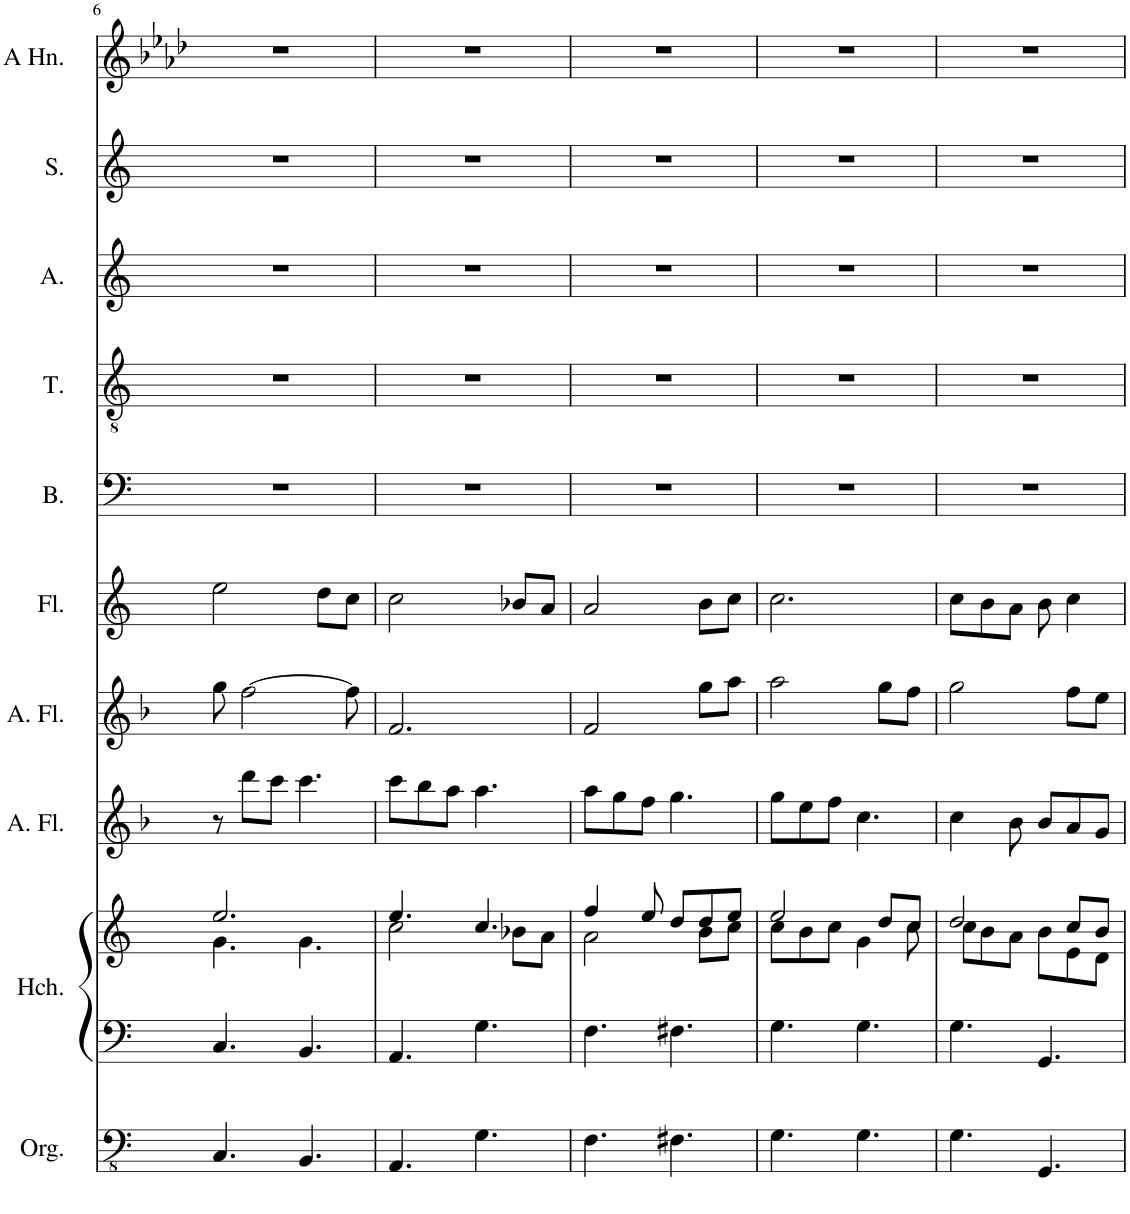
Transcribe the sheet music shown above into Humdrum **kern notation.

**kern	**kern	**kern	**kern	**kern	**kern	**kern	**kern	**kern	**kern	**kern
*part10	*part9	*part9	*part8	*part7	*part6	*part5	*part4	*part3	*part2	*part1
*staff11	*staff10	*staff9	*staff8	*staff7	*staff6	*staff5	*staff4	*staff3	*staff2	*staff1
*I"Organ	*I"Harpsichord	*	*I"Alto Flute	*I"Alto Flute	*I"Flute	*I"Bass	*I"Tenor	*I"Alto	*I"Soprano	*I"A Horn
*I'Org.	*I'Hch.	*	*I'A. Fl.	*I'A. Fl.	*I'Fl.	*I'B.	*I'T.	*I'A.	*I'S.	*I'A Hn.
!!LO:PB:g=z
*clefFv4	*clefF4	*clefG2	*clefG2	*clefG2	*clefG2	*clefF4	*clefGv2	*clefG2	*clefG2	*clefG2
*Trd-7c-12	*	*	*Trd3c5	*Trd3c5	*	*	*	*	*	*Trd2c3
*k[]	*k[]	*k[]	*k[b-]	*k[b-]	*k[]	*k[]	*k[]	*k[]	*k[]	*k[b-e-a-d-]
*M6/8	*M6/8	*M6/8	*M6/8	*M6/8	*M6/8	*M6/8	*M6/8	*M6/8	*M6/8	*M6/8
=6	=6	=6	=6	=6	=6	=6	=6	=6	=6	=6
*	*	*^	*	*	*	*	*	*	*	*
4.CC/	4.C/	2.ee/	4.g\	8r	8gg\	2ee\	2.r	2.r	2.r	2.r	2.r
.	.	.	.	8ddd\L	[2ff\	.	.	.	.	.	.
.	.	.	.	8ccc\J	.	.	.	.	.	.	.
4.BBB/	4.BB/	.	4.g\	4.ccc\	.	.	.	.	.	.	.
.	.	.	.	.	.	8dd\L	.	.	.	.	.
.	.	.	.	.	8ff\]	8cc\J	.	.	.	.	.
=7	=7	=7	=7	=7	=7	=7	=7	=7	=7	=7	=7
4.AAA/	4.AA/	4.ee/	2cc\	8ccc\L	2.f/	2cc\	2.r	2.r	2.r	2.r	2.r
.	.	.	.	8bb-\	.	.	.	.	.	.	.
.	.	.	.	8aa\J	.	.	.	.	.	.	.
4.GG\	4.G\	4.cc/	.	4.aa\	.	.	.	.	.	.	.
.	.	.	8b-X\L	.	.	8b-X/L	.	.	.	.	.
.	.	.	8a\J	.	.	8a/J	.	.	.	.	.
=8	=8	=8	=8	=8	=8	=8	=8	=8	=8	=8	=8
4.FF\	4.F\	4ff/	2a\	8aa\L	2f/	2a/	2.r	2.r	2.r	2.r	2.r
.	.	.	.	8gg\	.	.	.	.	.	.	.
.	.	8ee/	.	8ff\J	.	.	.	.	.	.	.
4.FF#X\	4.F#X\	8dd/L	.	4.gg\	.	.	.	.	.	.	.
.	.	8dd/	8b\L	.	8gg\L	8b\L	.	.	.	.	.
.	.	8ee/J	8cc\J	.	8aa\J	8cc\J	.	.	.	.	.
=9	=9	=9	=9	=9	=9	=9	=9	=9	=9	=9	=9
4.GG\	4.G\	2ee/	8cc\L	8gg\L	2aa\	2.cc\	2.r	2.r	2.r	2.r	2.r
.	.	.	8b\	8ee\	.	.	.	.	.	.	.
.	.	.	8cc\J	8ff\J	.	.	.	.	.	.	.
4.GG\	4.G\	.	4g\	4.cc\	.	.	.	.	.	.	.
.	.	8dd/L	.	.	8gg\L	.	.	.	.	.	.
.	.	8cc/J	8cc\	.	8ff\J	.	.	.	.	.	.
=10	=10	=10	=10	=10	=10	=10	=10	=10	=10	=10	=10
4.GG\	4.G\	2dd/	8cc\L	4cc\	2gg\	8cc\L	2.r	2.r	2.r	2.r	2.r
.	.	.	8b\	.	.	8b\	.	.	.	.	.
.	.	.	8a\J	8b-\	.	8a\J	.	.	.	.	.
4.GGG/	4.GG/	.	8b\L	8b-/L	.	8b\	.	.	.	.	.
.	.	8cc/L	8e\	8a/	8ff\L	4cc\	.	.	.	.	.
.	.	8b/J	8d\J	8g/J	8ee\J	.	.	.	.	.	.
*	*	*v	*v	*	*	*	*	*	*	*	*
=	=	=	=	=	=	=	=	=	=	=
*-	*-	*-	*-	*-	*-	*-	*-	*-	*-	*-
